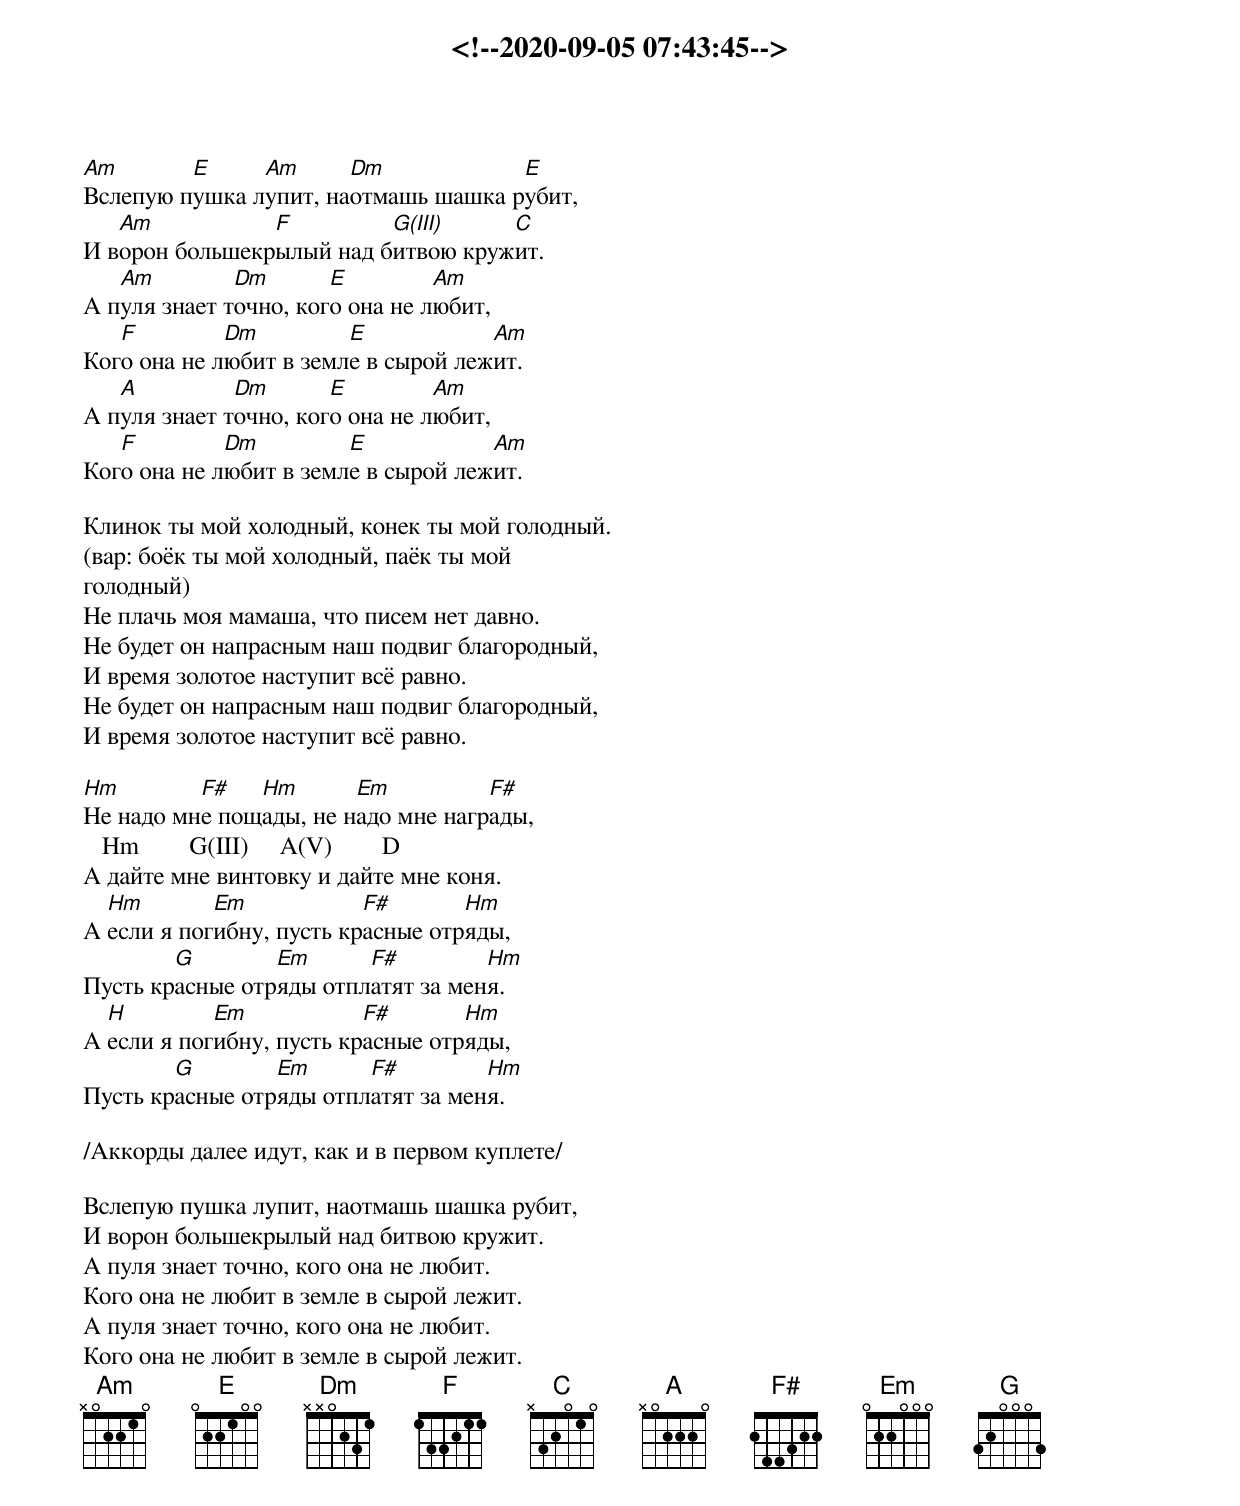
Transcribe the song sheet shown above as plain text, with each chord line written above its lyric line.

<!--2020-09-05 07:43:45-->
Am       E     Am      Dm            E
Вслепую пушка лупит, наотмашь шашка рубит,
   Am           F         G(III)    C
И ворон большекрылый над битвою кружит.
   Am         Dm       E         Am
А пуля знает точно, кого она не любит,
   F         Dm         E            Am
Кого она не любит в земле в сырой лежит.
   A          Dm       E         Am
А пуля знает точно, кого она не любит,
   F         Dm         E            Am
Кого она не любит в земле в сырой лежит.

Клинок ты мой холодный, конек ты мой голодный.
(вар: боёк ты мой холодный, паёк ты мой
голодный)
Не плачь моя мамаша, что писем нет давно.
Не будет он напрасным наш подвиг благородный,
И время золотое наступит всё равно.
Не будет он напрасным наш подвиг благородный,
И время золотое наступит всё равно.

Hm        F#   Hm       Em          F#
Не надо мне пощады, не надо мне награды,
   Hm        G(III)     A(V)        D
А дайте мне винтовку и дайте мне коня.
  Hm        Em            F#       Hm
А если я погибну, пусть красные отряды,
        G        Em      F#         Hm
Пусть красные отряды отплатят за меня.
  H         Em            F#       Hm
А если я погибну, пусть красные отряды,
        G        Em      F#         Hm
Пусть красные отряды отплатят за меня.

/Аккорды далее идут, как и в первом куплете/

Вслепую пушка лупит, наотмашь шашка рубит,
И ворон большекрылый над битвою кружит.
А пуля знает точно, кого она не любит.
Кого она не любит в земле в сырой лежит.
А пуля знает точно, кого она не любит.
Кого она не любит в земле в сырой лежит.
